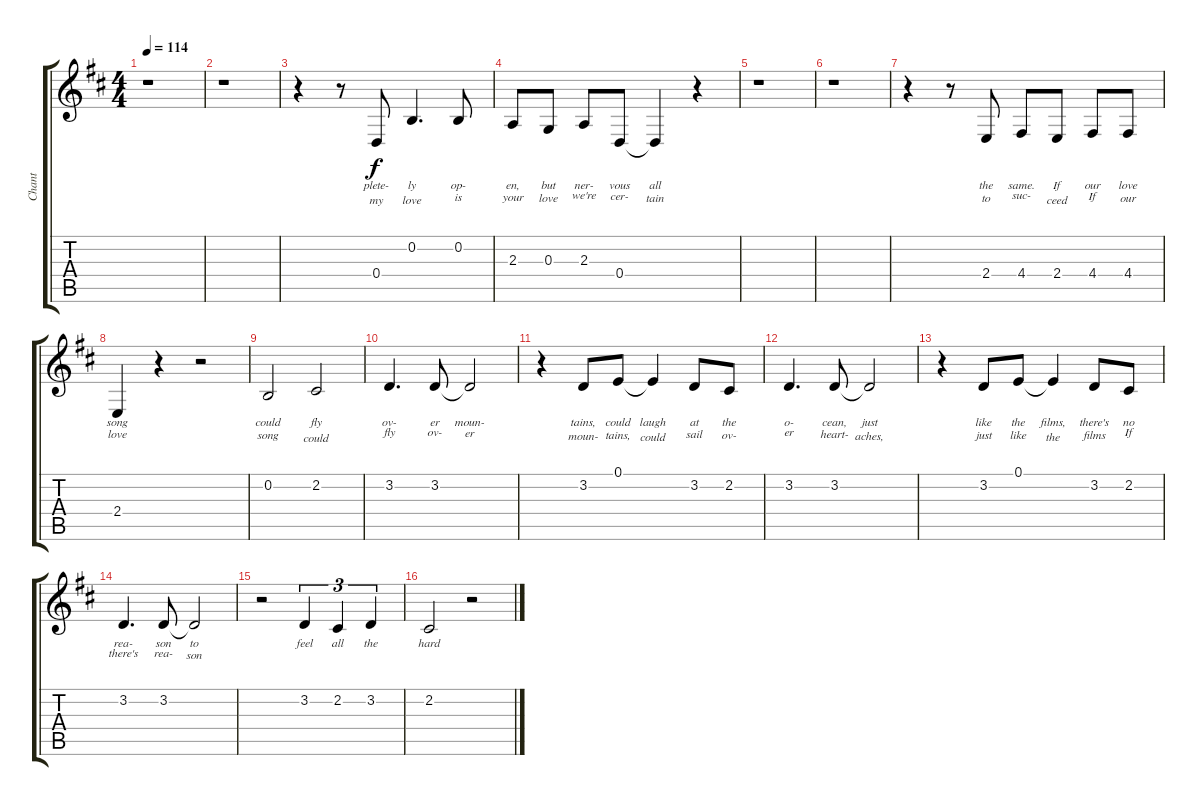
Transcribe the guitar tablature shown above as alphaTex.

\track ("Chant" "Chant") {instrument baritonesax}
\staff {score tabs}
\tuning (E4 B3 G3 D3 A2 E2) {hide}
\ts (4 4)
\tempo 114
\clef g2
\ks d
r.1{dy f} |
r.1 |
r.4 r.8 0.4.8{lyrics (0 "plete-") lyrics (1 "my") lyrics (2 "") lyrics (3 "") lyrics (4 "")} 0.2.4{d lyrics (0 "ly") lyrics (1 "love") lyrics (2 "") lyrics (3 "") lyrics (4 "")} 0.2.8{lyrics (0 "op-") lyrics (1 "is") lyrics (2 "") lyrics (3 "") lyrics (4 "")} |
2.3.8{lyrics (0 "en,") lyrics (1 "your") lyrics (2 "") lyrics (3 "") lyrics (4 "")} 0.3.8{lyrics (0 "but") lyrics (1 "love") lyrics (2 "") lyrics (3 "") lyrics (4 "")} 2.3.8{lyrics (0 "ner-") lyrics (1 "we're") lyrics (2 "") lyrics (3 "") lyrics (4 "")} 0.4.8{lyrics (0 "vous") lyrics (1 "cer-") lyrics (2 "") lyrics (3 "") lyrics (4 "")} 0.4{t}.4{lyrics (0 "all") lyrics (1 "tain") lyrics (2 "") lyrics (3 "") lyrics (4 "")} r.4 |
r.1 |
r.1 |
r.4 r.8 2.4.8{lyrics (0 "the") lyrics (1 "to") lyrics (2 "") lyrics (3 "") lyrics (4 "")} 4.4.8{lyrics (0 "same.") lyrics (1 "suc-") lyrics (2 "") lyrics (3 "") lyrics (4 "")} 2.4.8{lyrics (0 "If") lyrics (1 "ceed") lyrics (2 "") lyrics (3 "") lyrics (4 "")} 4.4.8{lyrics (0 "our") lyrics (1 "If") lyrics (2 "") lyrics (3 "") lyrics (4 "")} 4.4.8{lyrics (0 "love") lyrics (1 "our") lyrics (2 "") lyrics (3 "") lyrics (4 "")} |
2.4.4{lyrics (0 "song") lyrics (1 "love") lyrics (2 "") lyrics (3 "") lyrics (4 "")} r.4 r.2 |
0.2.2{lyrics (0 "could") lyrics (1 "song") lyrics (2 "") lyrics (3 "") lyrics (4 "")} 2.2.2{lyrics (0 "fly") lyrics (1 "could") lyrics (2 "") lyrics (3 "") lyrics (4 "")} |
3.2.4{d lyrics (0 "ov-") lyrics (1 "fly") lyrics (2 "") lyrics (3 "") lyrics (4 "")} 3.2.8{lyrics (0 "er") lyrics (1 "ov-") lyrics (2 "") lyrics (3 "") lyrics (4 "")} 3.2{t}.2{lyrics (0 "moun-") lyrics (1 "er") lyrics (2 "") lyrics (3 "") lyrics (4 "")} |
r.4 3.2.8{lyrics (0 "tains,") lyrics (1 "moun-") lyrics (2 "") lyrics (3 "") lyrics (4 "")} 0.1.8{lyrics (0 "could") lyrics (1 "tains,") lyrics (2 "") lyrics (3 "") lyrics (4 "")} 0.1{t}.4{lyrics (0 "laugh") lyrics (1 "could") lyrics (2 "") lyrics (3 "") lyrics (4 "")} 3.2.8{lyrics (0 "at") lyrics (1 "sail") lyrics (2 "") lyrics (3 "") lyrics (4 "")} 2.2.8{lyrics (0 "the") lyrics (1 "ov-") lyrics (2 "") lyrics (3 "") lyrics (4 "")} |
3.2.4{d lyrics (0 "o-") lyrics (1 "er") lyrics (2 "") lyrics (3 "") lyrics (4 "")} 3.2.8{lyrics (0 "cean,") lyrics (1 "heart-") lyrics (2 "") lyrics (3 "") lyrics (4 "")} 3.2{t}.2{lyrics (0 "just") lyrics (1 "aches,") lyrics (2 "") lyrics (3 "") lyrics (4 "")} |
r.4 3.2.8{lyrics (0 "like") lyrics (1 "just") lyrics (2 "") lyrics (3 "") lyrics (4 "")} 0.1.8{lyrics (0 "the") lyrics (1 "like") lyrics (2 "") lyrics (3 "") lyrics (4 "")} 0.1{t}.4{lyrics (0 "films,") lyrics (1 "the") lyrics (2 "") lyrics (3 "") lyrics (4 "")} 3.2.8{lyrics (0 "there's") lyrics (1 "films") lyrics (2 "") lyrics (3 "") lyrics (4 "")} 2.2.8{lyrics (0 "no") lyrics (1 "If") lyrics (2 "") lyrics (3 "") lyrics (4 "")} |
3.2.4{d lyrics (0 "rea-") lyrics (1 "there's") lyrics (2 "") lyrics (3 "") lyrics (4 "")} 3.2.8{lyrics (0 "son") lyrics (1 "rea-") lyrics (2 "") lyrics (3 "") lyrics (4 "")} 3.2{t}.2{lyrics (0 "to") lyrics (1 "son") lyrics (2 "") lyrics (3 "") lyrics (4 "")} |
r.2 3.2.4{tu (3 2) lyrics (0 "feel") lyrics (1 "") lyrics (2 "") lyrics (3 "") lyrics (4 "")} 2.2.4{tu (3 2) lyrics (0 "all") lyrics (1 "") lyrics (2 "") lyrics (3 "") lyrics (4 "")} 3.2.4{tu (3 2) lyrics (0 "the") lyrics (1 "") lyrics (2 "") lyrics (3 "") lyrics (4 "")} |
2.2.2{lyrics (0 "hard") lyrics (1 "") lyrics (2 "") lyrics (3 "") lyrics (4 "")} r.2
